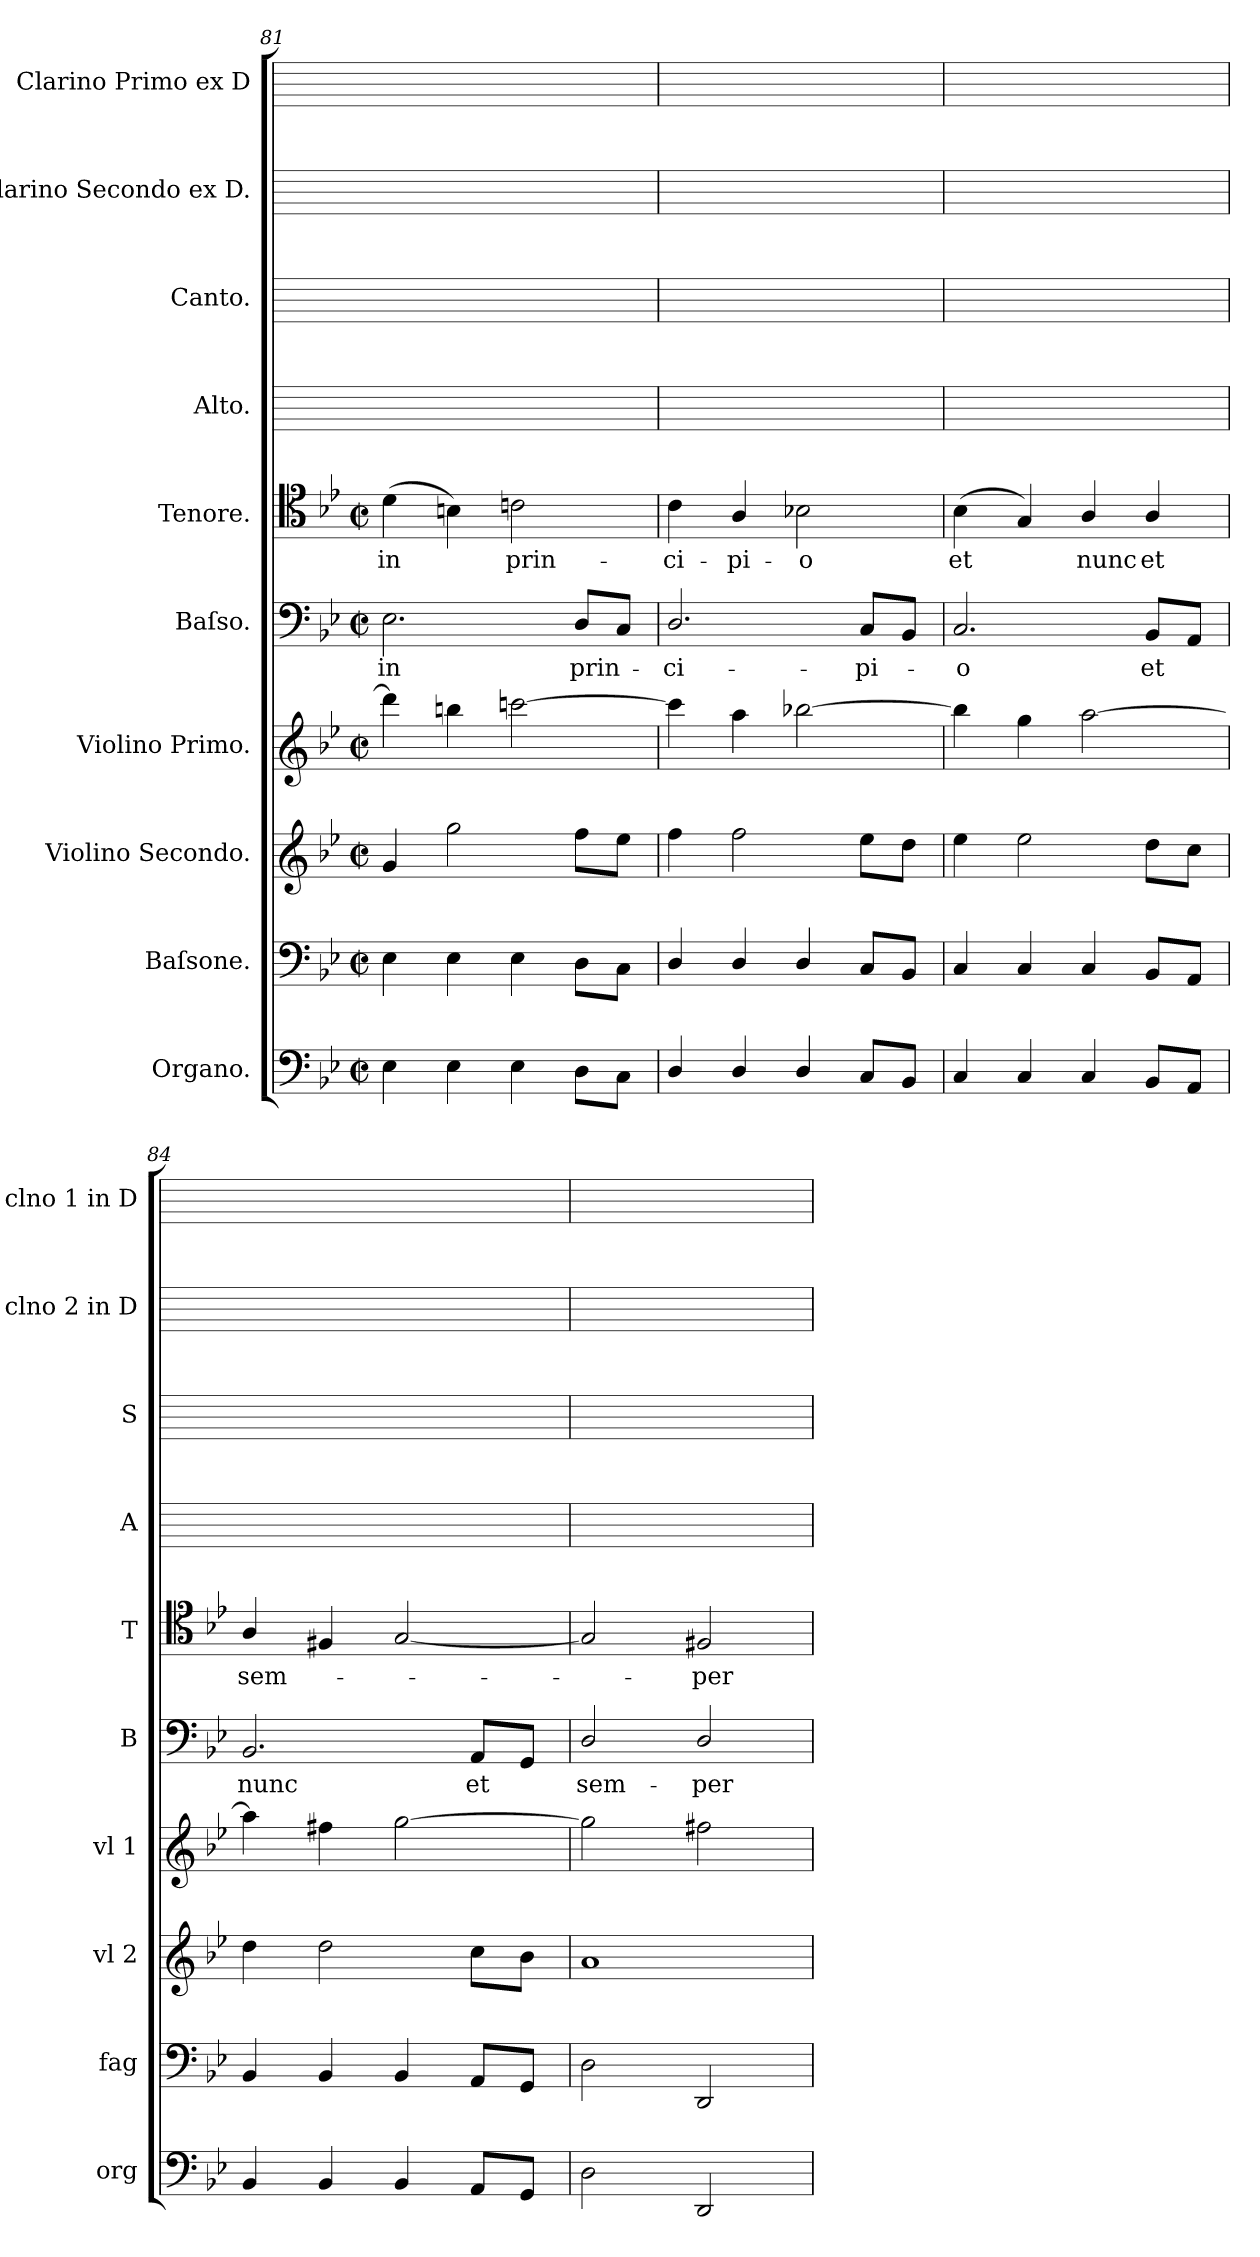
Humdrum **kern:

**kern	**kern	**kern	**kern	**kern	**text	**kern	**text	**kern	**kern	**kern	**kern
*part10	*part9	*part8	*part7	*part6	*part6	*part5	*part5	*part4	*part3	*part2	*part1
*staff10	*staff9	*staff8	*staff7	*staff6	*staff6	*staff5	*staff5	*staff4	*staff3	*staff2	*staff1
*I"Organo.	*I"Baſsone.	*I"Violino Secondo.	*I"Violino Primo.	*I"Baſso.	*	*I"Tenore.	*	*I"Alto.	*I"Canto.	*I"Clarino Secondo ex D.	*I"Clarino Primo ex D
*I'org	*I'fag	*I'vl 2	*I'vl 1	*I'B	*	*I'T	*	*I'A	*I'S	*I'clno 2 in D	*I'clno 1 in D
*clefF4	*clefF4	*clefG2	*clefG2	*clefF4	*	*clefC4	*	*	*	*	*
*k[b-e-]	*k[b-e-]	*k[b-e-]	*k[b-e-]	*k[b-e-]	*	*k[b-e-]	*	*	*	*	*
*g:	*g:	*g:	*g:	*g:	*	*g:	*	*	*	*	*
*M2/2	*M2/2	*M2/2	*M2/2	*M2/2	*	*M2/2	*	*	*	*	*
*met(c|)	*met(c|)	*met(c|)	*met(c|)	*met(c|)	*	*met(c|)	*	*	*	*	*
=81	=81	=81	=81	=81	=81	=81	=81	=81	=81	=81	=81
4E-\	4E-\	4g/	4ddd\]	2.E-\	in	(4d\	in	1ryy	1ryy	1ryy	1ryy
4E-\	4E-\	2gg\	4bbn\	.	.	4Bn\)	.	.	.	.	.
4E-\	4E-\	.	[2cccn\	.	.	2cn\	prin-	.	.	.	.
8D\L	8D\L	8ff\L	.	8D/L	prin-	.	.	.	.	.	.
8C\J	8C\J	8ee-\J	.	8C/J	.	.	.	.	.	.	.
=82	=82	=82	=82	=82	=82	=82	=82	=82	=82	=82	=82
4D/	4D/	4ff\	4ccc\]	2.D/	-ci-	4c\	-ci-	1ryy	1ryy	1ryy	1ryy
4D/	4D/	2ff\	4aa\	.	.	4A/	-pi-	.	.	.	.
4D/	4D/	.	[2bb-X\	.	.	2B-X\	-o	.	.	.	.
8C/L	8C/L	8ee-\L	.	8C/L	-pi-	.	.	.	.	.	.
8BB-/J	8BB-/J	8dd\J	.	8BB-/J	.	.	.	.	.	.	.
=83	=83	=83	=83	=83	=83	=83	=83	=83	=83	=83	=83
4C/	4C/	4ee-\	4bb-\]	2.C/	-o	(4B-\	et	1ryy	1ryy	1ryy	1ryy
4C/	4C/	2ee-\	4gg\	.	.	4G/)	.	.	.	.	.
4C/	4C/	.	[2aa\	.	.	4A/	nunc	.	.	.	.
8BB-/L	8BB-/L	8dd\L	.	8BB-/L	et	4A/	et	.	.	.	.
8AA/J	8AA/J	8cc\J	.	8AA/J	.	.	.	.	.	.	.
=84	=84	=84	=84	=84	=84	=84	=84	=84	=84	=84	=84
4BB-/	4BB-/	4dd\	4aa\]	2.BB-/	nunc	4A/	sem-	1ryy	1ryy	1ryy	1ryy
4BB-/	4BB-/	2dd\	4ff#X\	.	.	4F#X/	.	.	.	.	.
4BB-/	4BB-/	.	[2gg\	.	.	[2G/	.	.	.	.	.
8AA/L	8AA/L	8cc\L	.	8AA/L	et	.	.	.	.	.	.
8GG/J	8GG/J	8b-\J	.	8GG/J	.	.	.	.	.	.	.
=85	=85	=85	=85	=85	=85	=85	=85	=85	=85	=85	=85
2D\	2D\	1a	2gg\]	2D/	sem-	2G/]	.	1ryy	1ryy	1ryy	1ryy
2DD/	2DD/	.	2ff#X\	2D/	-per	2F#X/	-per	.	.	.	.
=	=	=	=	=	=	=	=	=	=	=	=
*-	*-	*-	*-	*-	*-	*-	*-	*-	*-	*-	*-
